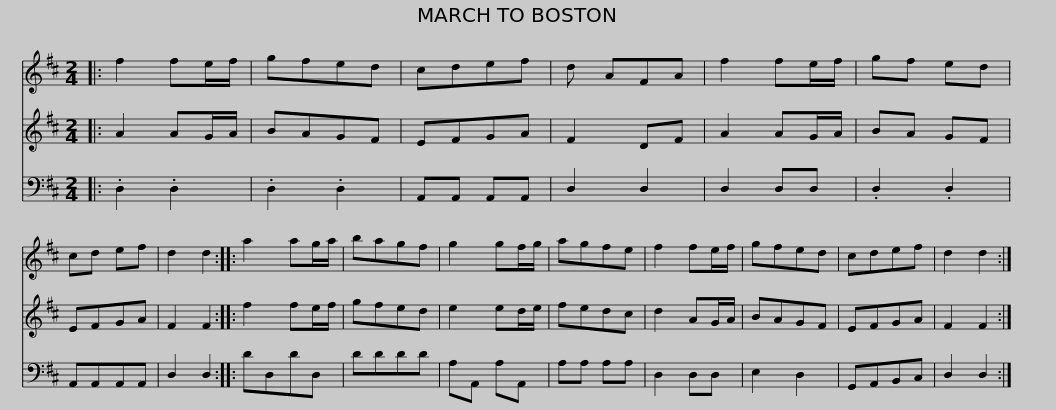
X:1
%%score 1 2 3
L:1/8
M:2/4
I:linebreak $
K:D
V:1 treble
V:2 treble
V:3 bass
V:1
|: f2 fe/f/ | gfed | cdef | d AFA | f2 fe/f/ | %5
 gf ed | cd ef | d2 d2 :: a2 ag/a/ | bagf |$ %10
 g2 gf/g/ | agfe | f2 fe/f/ | gfed | cdef | %15
 d2 d2 :| %16
V:2
|: A2 AG/A/ | BAGF | EFGA | F2 DF | A2 AG/A/ | %5
 BA GF | EFGA | F2 F2 :: f2 fe/f/ | gfed |$ %10
 e2 ed/e/ | fedc | d2 AG/A/ | BAGF | EFGA | %15
 F2 F2 :| %16
V:3
|: .D,2 .D,2 | .D,2 .D,2 | A,,A,, A,,A,, | D,2 D,2 | D,2 D,D, | %5
 .D,2 .D,2 | A,,A,,A,,A,, | D,2 D,2 :: DD,DD, | DDDD |$ %10
 A,A,, A,A,, | A,A, A,A, | D,2 D,D, | E,2 D,2 | G,,A,,B,,C, | %15
 D,2 D,2 :| %16
